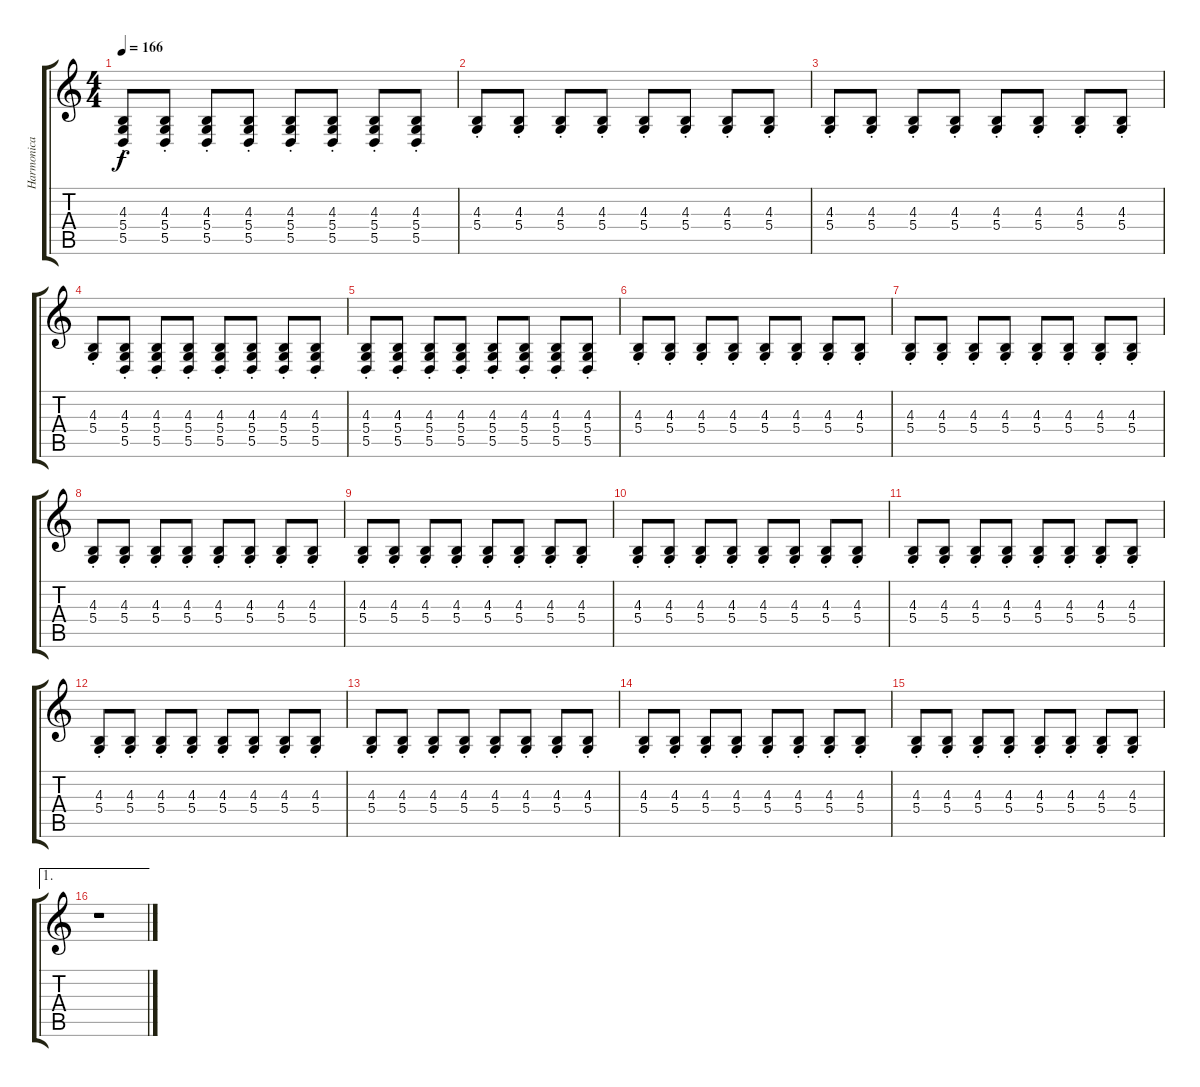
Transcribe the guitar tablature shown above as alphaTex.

\track ("Harmonica" "Harmonica") {instrument harmonica}
\staff {score tabs}
\tuning (E4 B3 G3 D3 A2 E2) {hide}
\ts (4 4)
\tempo 166
\clef g2
\ks c
(4.3{st} 5.4{st} 5.5{st}).8{dy f} (4.3{st} 5.4{st} 5.5{st}).8 (4.3{st} 5.4{st} 5.5{st}).8 (4.3{st} 5.4{st} 5.5{st}).8 (4.3{st} 5.4{st} 5.5{st}).8 (4.3{st} 5.4{st} 5.5{st}).8 (4.3{st} 5.4{st} 5.5{st}).8 (4.3{st} 5.4{st} 5.5{st}).8 |
(4.3{st} 5.4{st}).8{volume 11} (4.3{st} 5.4{st}).8 (4.3{st} 5.4{st}).8 (4.3{st} 5.4{st}).8 (4.3{st} 5.4{st}).8 (4.3{st} 5.4{st}).8 (4.3{st} 5.4{st}).8 (4.3{st} 5.4{st}).8 |
(4.3{st} 5.4{st}).8 (4.3{st} 5.4{st}).8 (4.3{st} 5.4{st}).8 (4.3{st} 5.4{st}).8 (4.3{st} 5.4{st}).8 (4.3{st} 5.4{st}).8 (4.3{st} 5.4{st}).8 (4.3{st} 5.4{st}).8 |
(4.3{st} 5.4{st}).8 (4.3{st} 5.4{st} 5.5{st}).8{volume 15} (4.3{st} 5.4{st} 5.5{st}).8 (4.3{st} 5.4{st} 5.5{st}).8 (4.3{st} 5.4{st} 5.5{st}).8 (4.3{st} 5.4{st} 5.5{st}).8 (4.3{st} 5.4{st} 5.5{st}).8 (4.3{st} 5.4{st} 5.5{st}).8 |
(4.3{st} 5.4{st} 5.5{st}).8 (4.3{st} 5.4{st} 5.5{st}).8 (4.3{st} 5.4{st} 5.5{st}).8 (4.3{st} 5.4{st} 5.5{st}).8 (4.3{st} 5.4{st} 5.5{st}).8 (4.3{st} 5.4{st} 5.5{st}).8 (4.3{st} 5.4{st} 5.5{st}).8 (4.3{st} 5.4{st} 5.5{st}).8 |
(4.3{st} 5.4{st}).8{volume 11} (4.3{st} 5.4{st}).8 (4.3{st} 5.4{st}).8 (4.3{st} 5.4{st}).8 (4.3{st} 5.4{st}).8 (4.3{st} 5.4{st}).8 (4.3{st} 5.4{st}).8 (4.3{st} 5.4{st}).8 |
(4.3{st} 5.4{st}).8 (4.3{st} 5.4{st}).8 (4.3{st} 5.4{st}).8 (4.3{st} 5.4{st}).8 (4.3{st} 5.4{st}).8 (4.3{st} 5.4{st}).8 (4.3{st} 5.4{st}).8 (4.3{st} 5.4{st}).8 |
(4.3{st} 5.4{st}).8 (4.3{st} 5.4{st}).8 (4.3{st} 5.4{st}).8 (4.3{st} 5.4{st}).8 (4.3{st} 5.4{st}).8 (4.3{st} 5.4{st}).8 (4.3{st} 5.4{st}).8 (4.3{st} 5.4{st}).8 |
(4.3{st} 5.4{st}).8 (4.3{st} 5.4{st}).8 (4.3{st} 5.4{st}).8 (4.3{st} 5.4{st}).8 (4.3{st} 5.4{st}).8 (4.3{st} 5.4{st}).8 (4.3{st} 5.4{st}).8 (4.3{st} 5.4{st}).8 |
(4.3{st} 5.4{st}).8 (4.3{st} 5.4{st}).8 (4.3{st} 5.4{st}).8 (4.3{st} 5.4{st}).8 (4.3{st} 5.4{st}).8 (4.3{st} 5.4{st}).8 (4.3{st} 5.4{st}).8 (4.3{st} 5.4{st}).8 |
(4.3{st} 5.4{st}).8 (4.3{st} 5.4{st}).8 (4.3{st} 5.4{st}).8 (4.3{st} 5.4{st}).8 (4.3{st} 5.4{st}).8 (4.3{st} 5.4{st}).8 (4.3{st} 5.4{st}).8 (4.3{st} 5.4{st}).8 |
(4.3{st} 5.4{st}).8 (4.3{st} 5.4{st}).8 (4.3{st} 5.4{st}).8 (4.3{st} 5.4{st}).8 (4.3{st} 5.4{st}).8 (4.3{st} 5.4{st}).8 (4.3{st} 5.4{st}).8 (4.3{st} 5.4{st}).8 |
(4.3{st} 5.4{st}).8 (4.3{st} 5.4{st}).8 (4.3{st} 5.4{st}).8 (4.3{st} 5.4{st}).8 (4.3{st} 5.4{st}).8 (4.3{st} 5.4{st}).8 (4.3{st} 5.4{st}).8 (4.3{st} 5.4{st}).8 |
(4.3{st} 5.4{st}).8 (4.3{st} 5.4{st}).8 (4.3{st} 5.4{st}).8 (4.3{st} 5.4{st}).8 (4.3{st} 5.4{st}).8 (4.3{st} 5.4{st}).8 (4.3{st} 5.4{st}).8 (4.3{st} 5.4{st}).8 |
(4.3{st} 5.4{st}).8 (4.3{st} 5.4{st}).8 (4.3{st} 5.4{st}).8 (4.3{st} 5.4{st}).8 (4.3{st} 5.4{st}).8 (4.3{st} 5.4{st}).8 (4.3{st} 5.4{st}).8 (4.3{st} 5.4{st}).8 |
\ae 1
r.1
